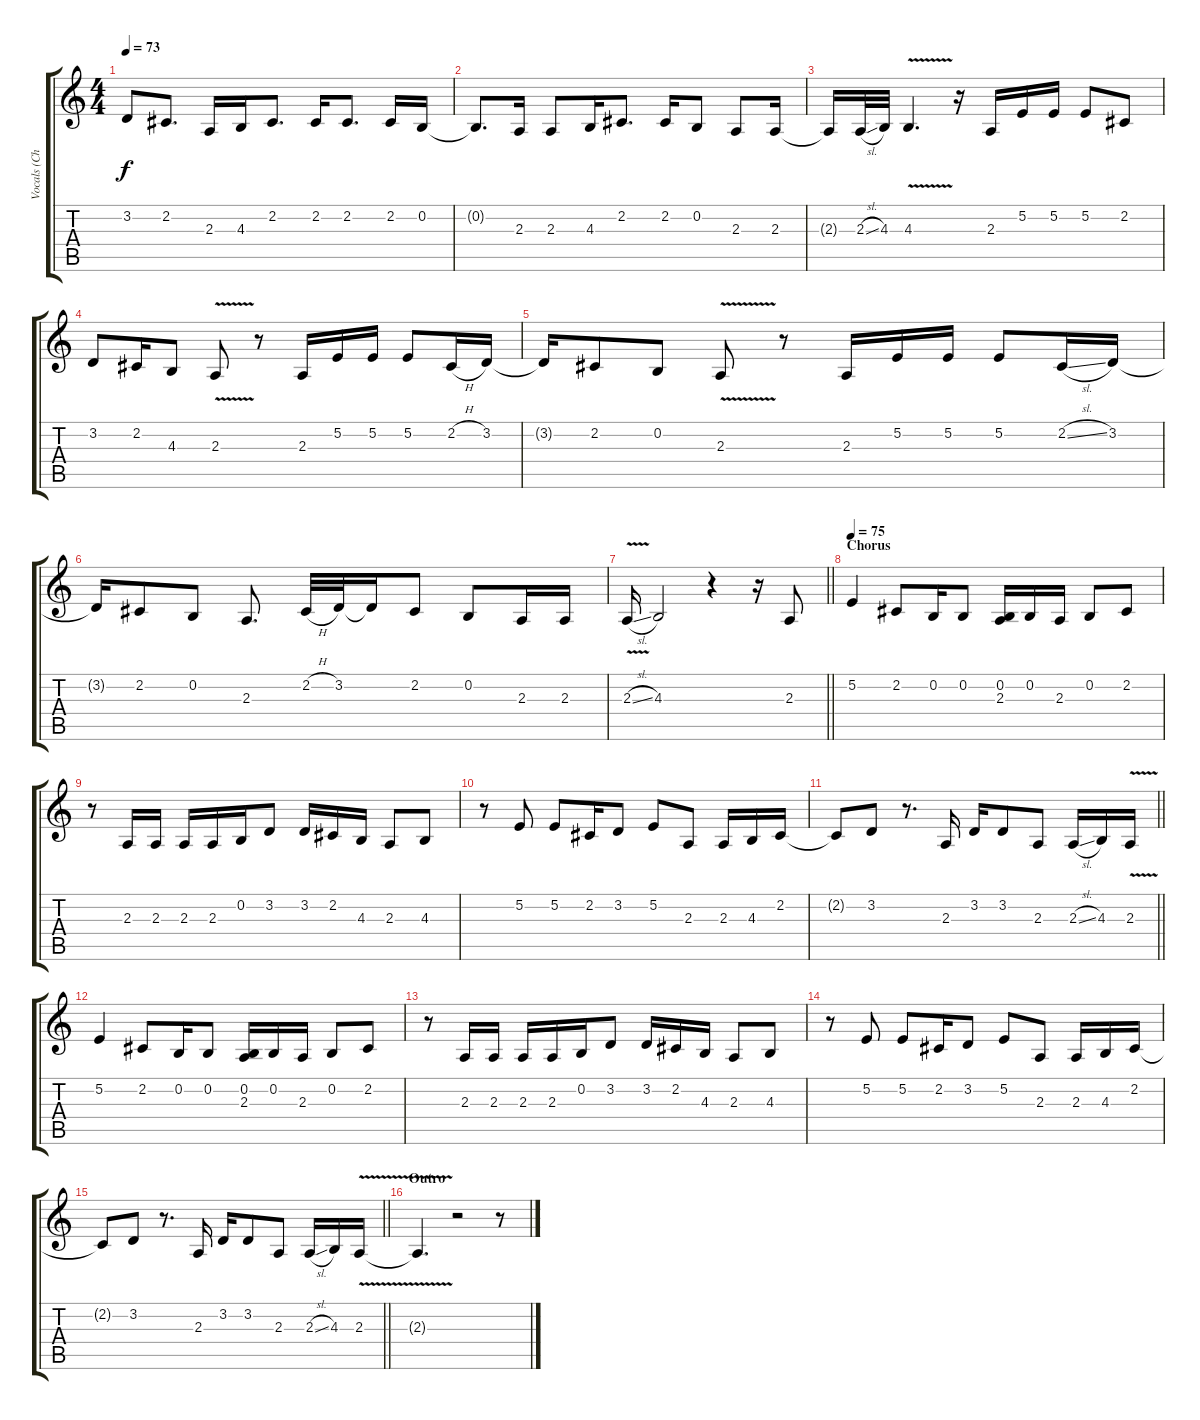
\track ("Vocals (Chito)" "Vocals (Ch") {instrument lead2sawtooth}
\staff {score tabs}
\tuning (E4 B3 G3 D3 A2 E2) {hide}
\ts (4 4)
\tempo 73
\clef g2
\ks c
3.2{t}.8{dy f} 2.2.8{d} 2.3.16 4.3.16 2.2.8{d} 2.2.16 2.2.8{d} 2.2.16 0.2.16 |
0.2{t}.8{d} 2.3.16 2.3.8 4.3.16 2.2.8{d} 2.2.16 0.2.8 2.3.8 2.3.16 |
2.3{t}.16 2.3{sl}.32 4.3.32 4.3{v}.4{d} r.16 2.3.16 5.2.16 5.2.16 5.2.8 2.2.8 |
3.2.8 2.2.16 4.3.8 2.3{v}.8 r.8 2.3.16 5.2.16 5.2.16 5.2.8 2.2{h}.16 3.2.16 |
3.2{t}.16 2.2.8 0.2.8 2.3{v}.8 r.8 2.3.16 5.2.16 5.2.16 5.2.8 2.2{sl}.16 3.2.16 |
3.2{t}.16 2.2.8 0.2.8 2.3.8{d} 2.2{h}.32 3.2.32 3.2{t}.16 2.2.8 0.2.8 2.3.16 2.3.16 |
\barLineRight lightlight
2.3{v sl}.16 4.3.2 r.4 r.16 2.3.8 |
\section ("" "Chorus")
\tempo 75
5.2.4 2.2.8 0.2.16 0.2.8 (0.2 2.3).16 0.2.16 2.3.16 0.2.8 2.2.8 |
r.8 2.3.16 2.3.16 2.3.16 2.3.16 0.2.16 3.2.8 3.2.16 2.2.16 4.3.16 2.3.8 4.3.8 |
r.8 5.2.8 5.2.8 2.2.16 3.2.8 5.2.8 2.3.8 2.3.16 4.3.16 2.2.16 |
\barLineRight lightlight
2.2{t}.8 3.2.8 r.8{d} 2.3.16 3.2.16 3.2.8 2.3.8 2.3{sl}.16 4.3.16 2.3{v}.16 |
5.2.4 2.2.8 0.2.16 0.2.8 (0.2 2.3).16 0.2.16 2.3.16 0.2.8 2.2.8 |
r.8 2.3.16 2.3.16 2.3.16 2.3.16 0.2.16 3.2.8 3.2.16 2.2.16 4.3.16 2.3.8 4.3.8 |
r.8 5.2.8 5.2.8 2.2.16 3.2.8 5.2.8 2.3.8 2.3.16 4.3.16 2.2.16 |
\barLineRight lightlight
2.2{t}.8 3.2.8 r.8{d} 2.3.16 3.2.16 3.2.8 2.3.8 2.3{sl}.16 4.3.16 2.3{v}.16 |
\section ("" "Outro")
2.3{t}.4{d} r.2 r.8
